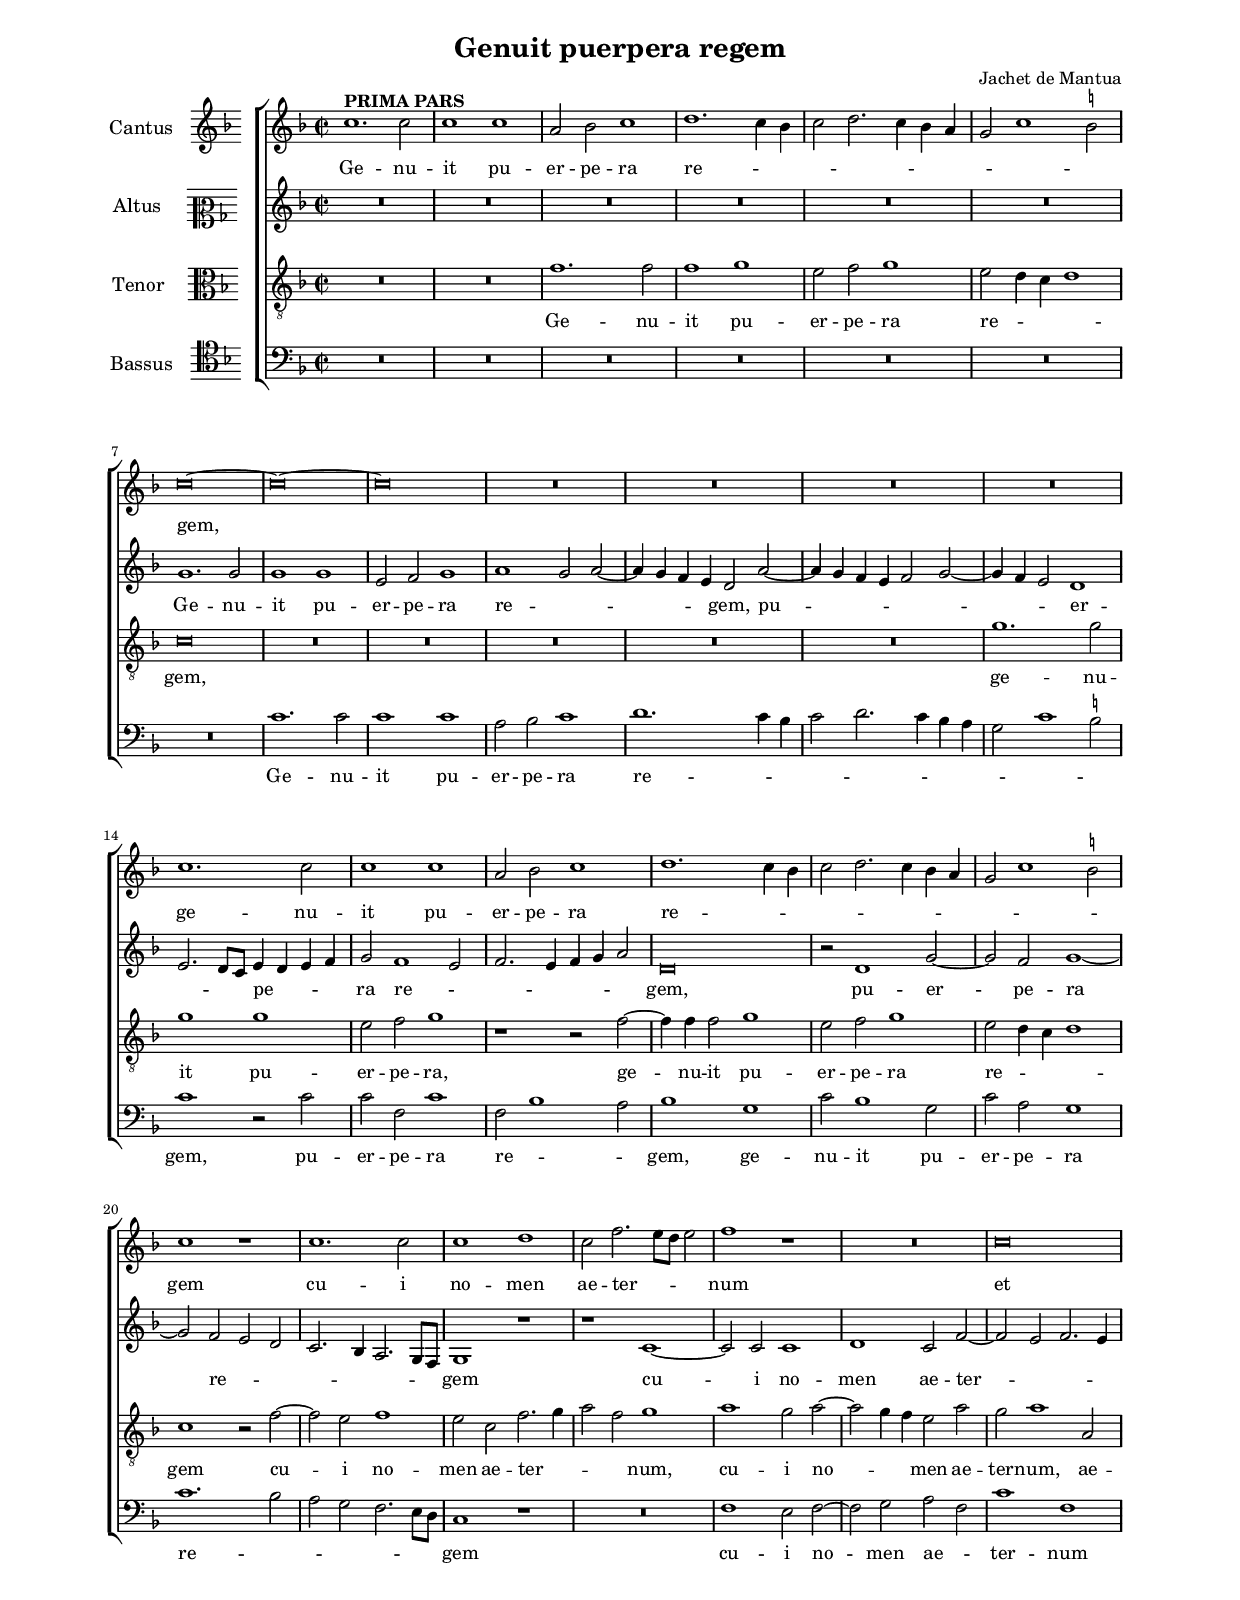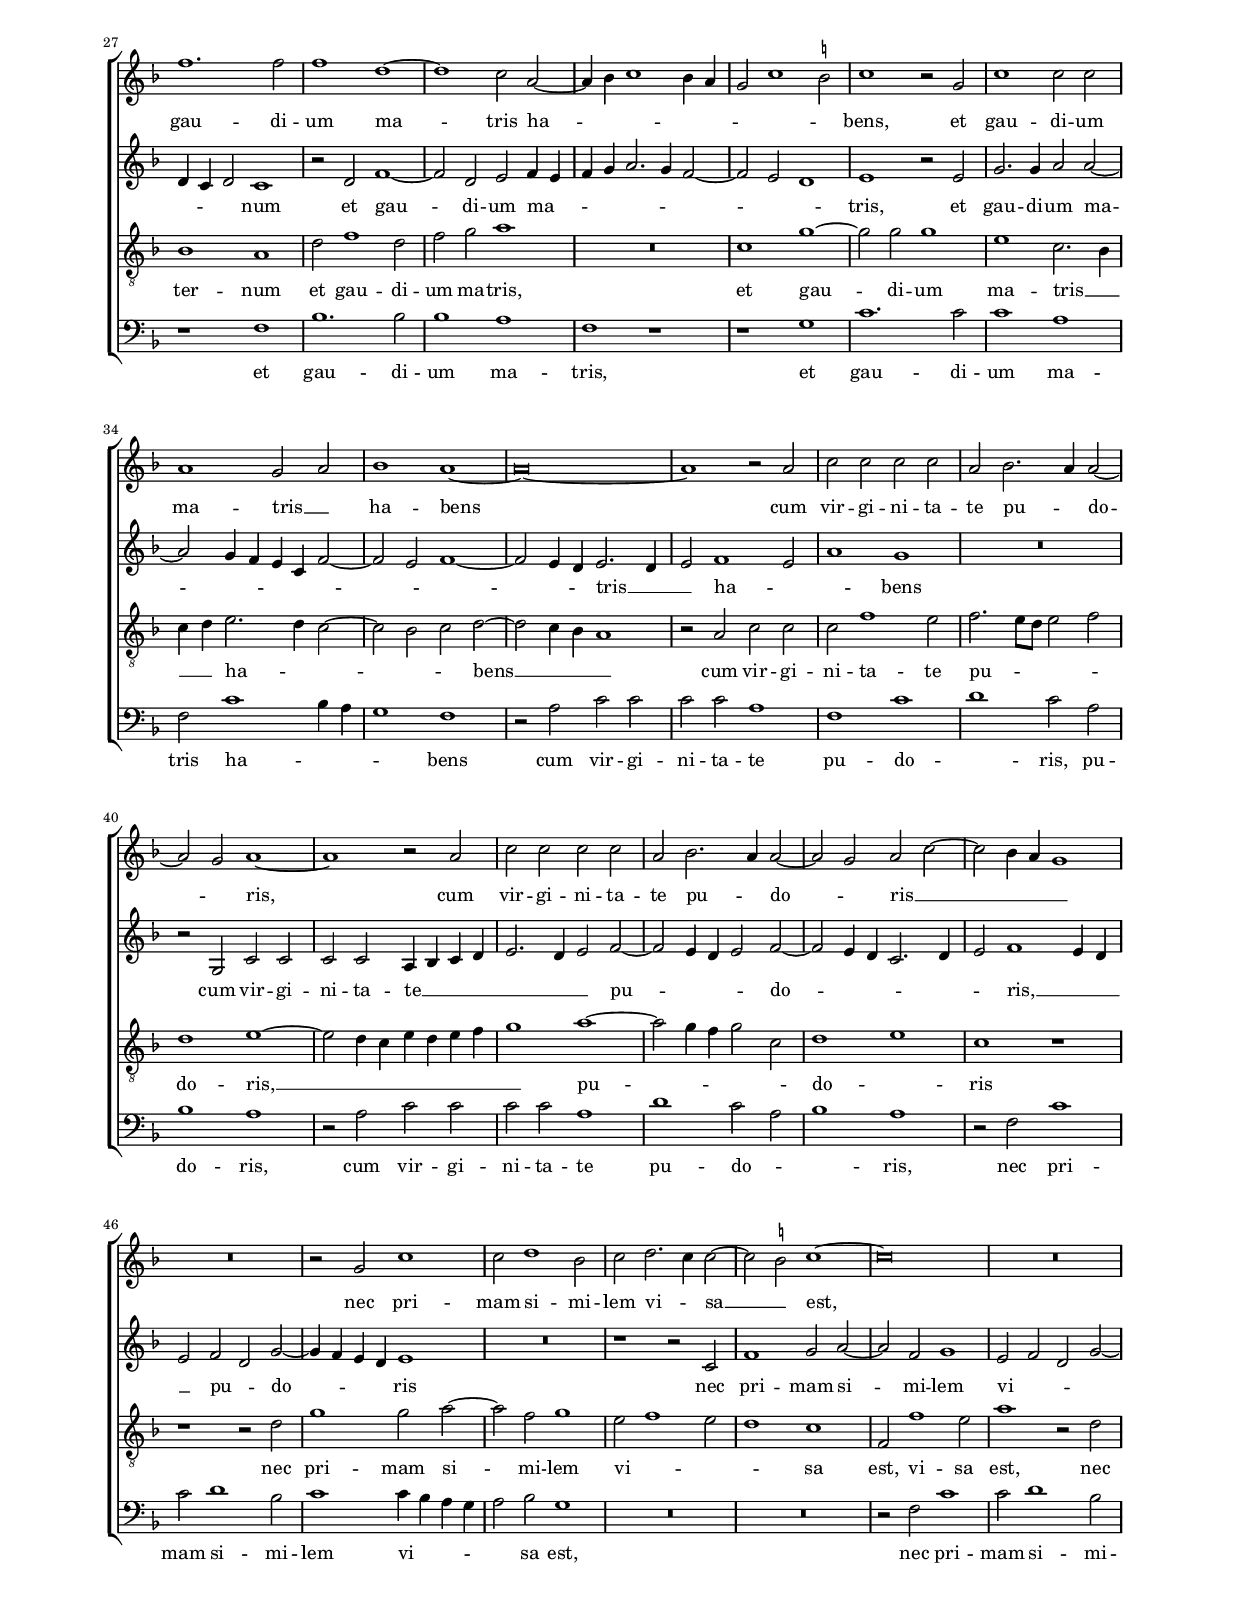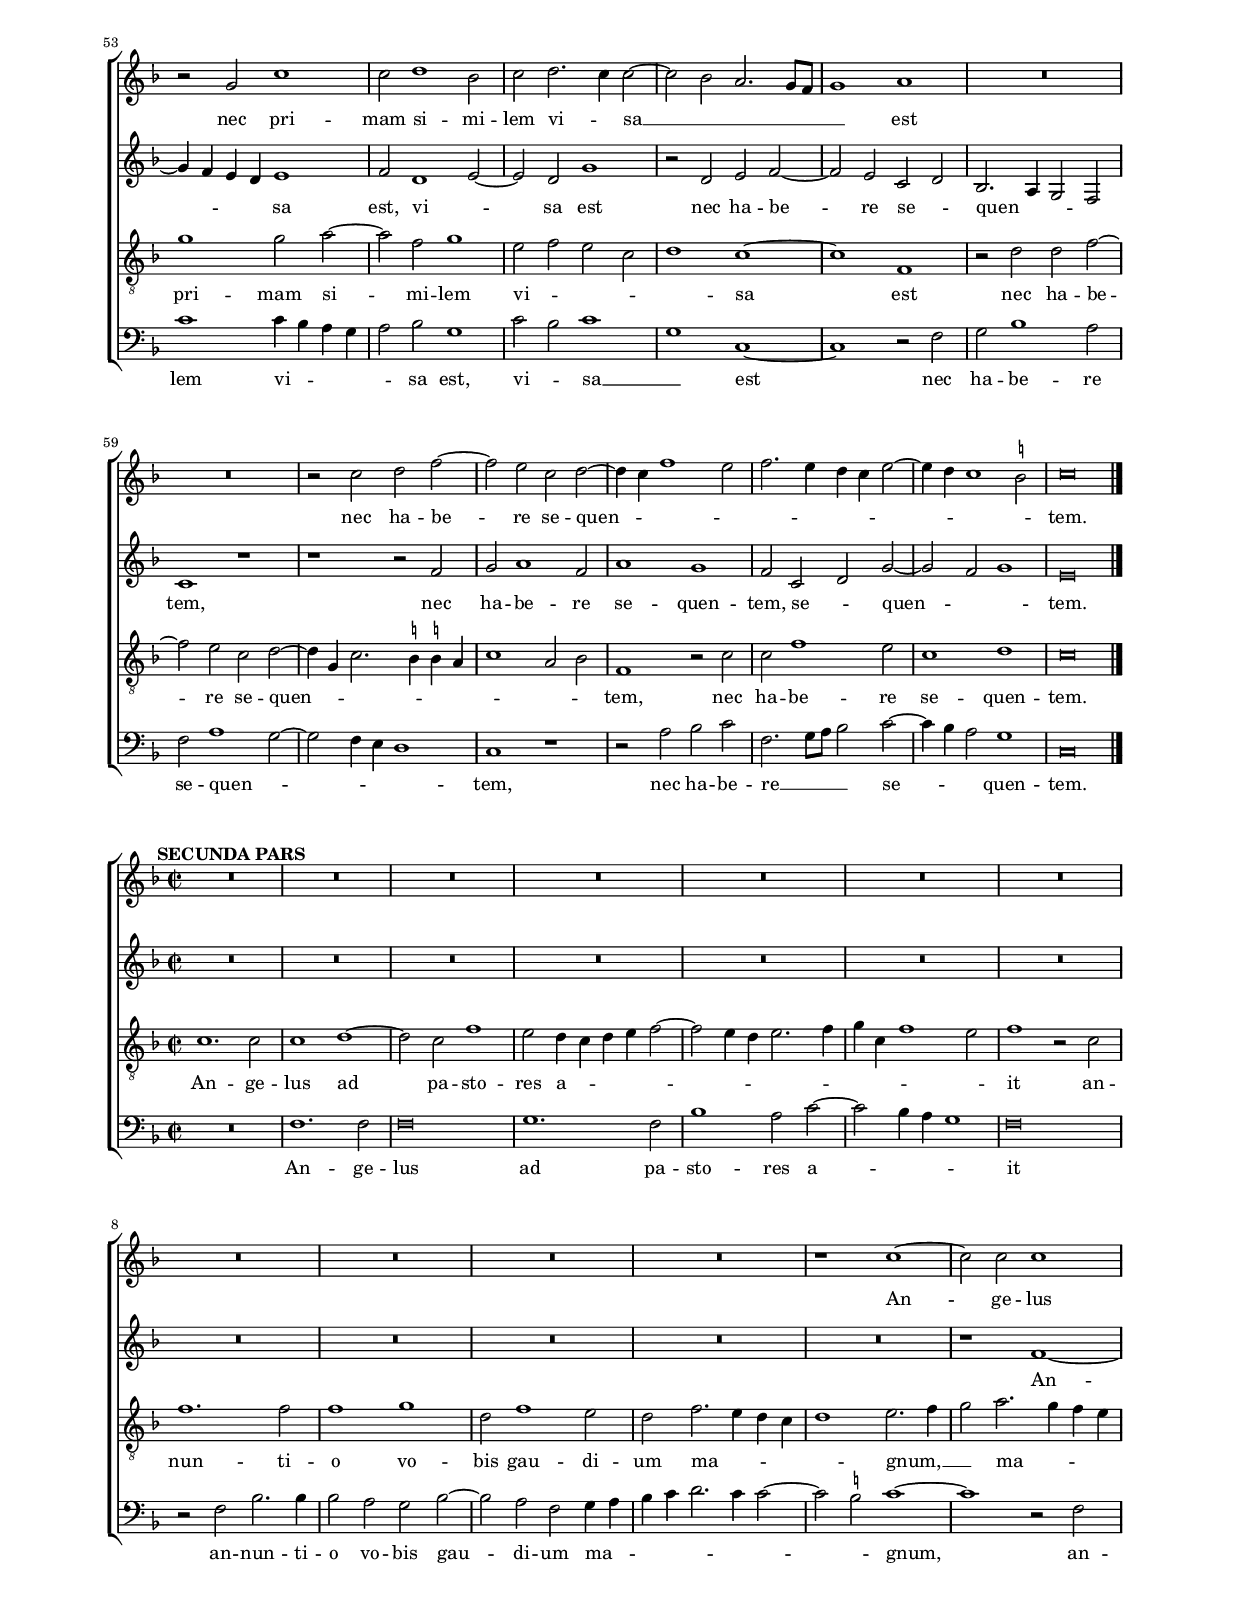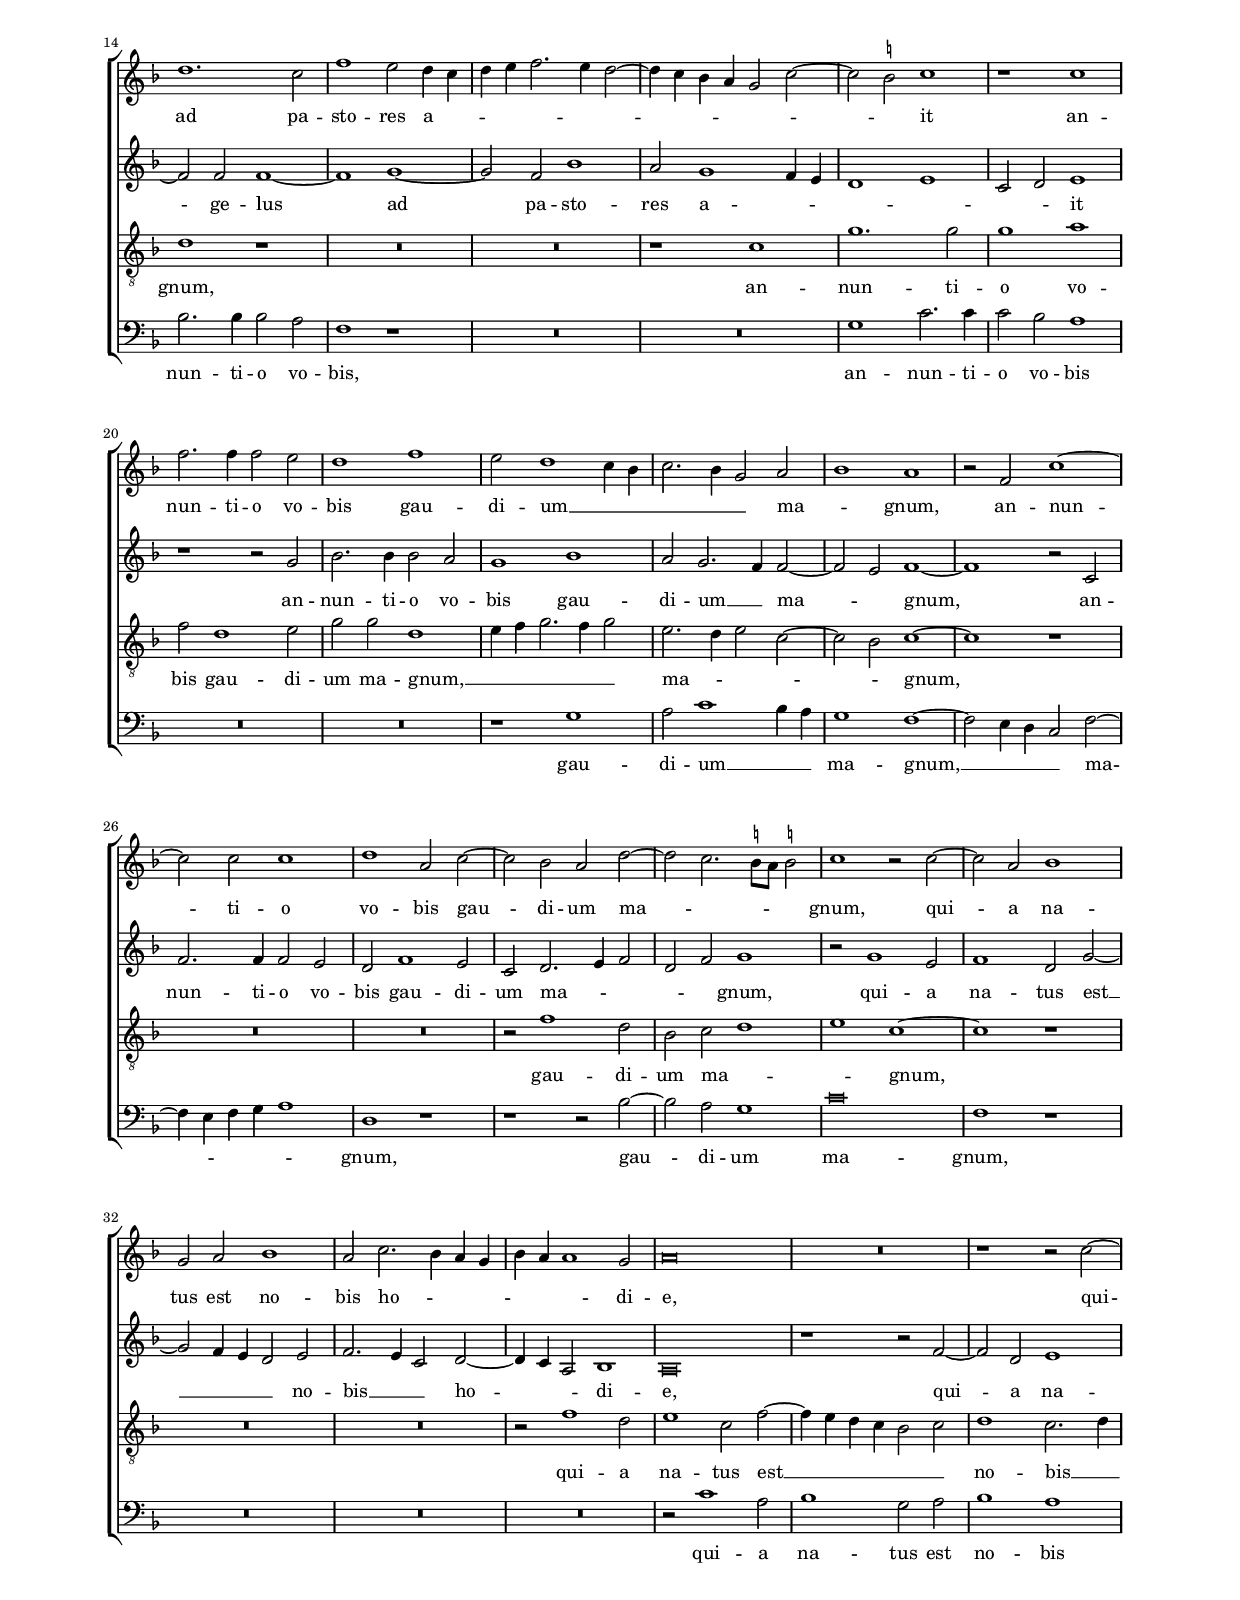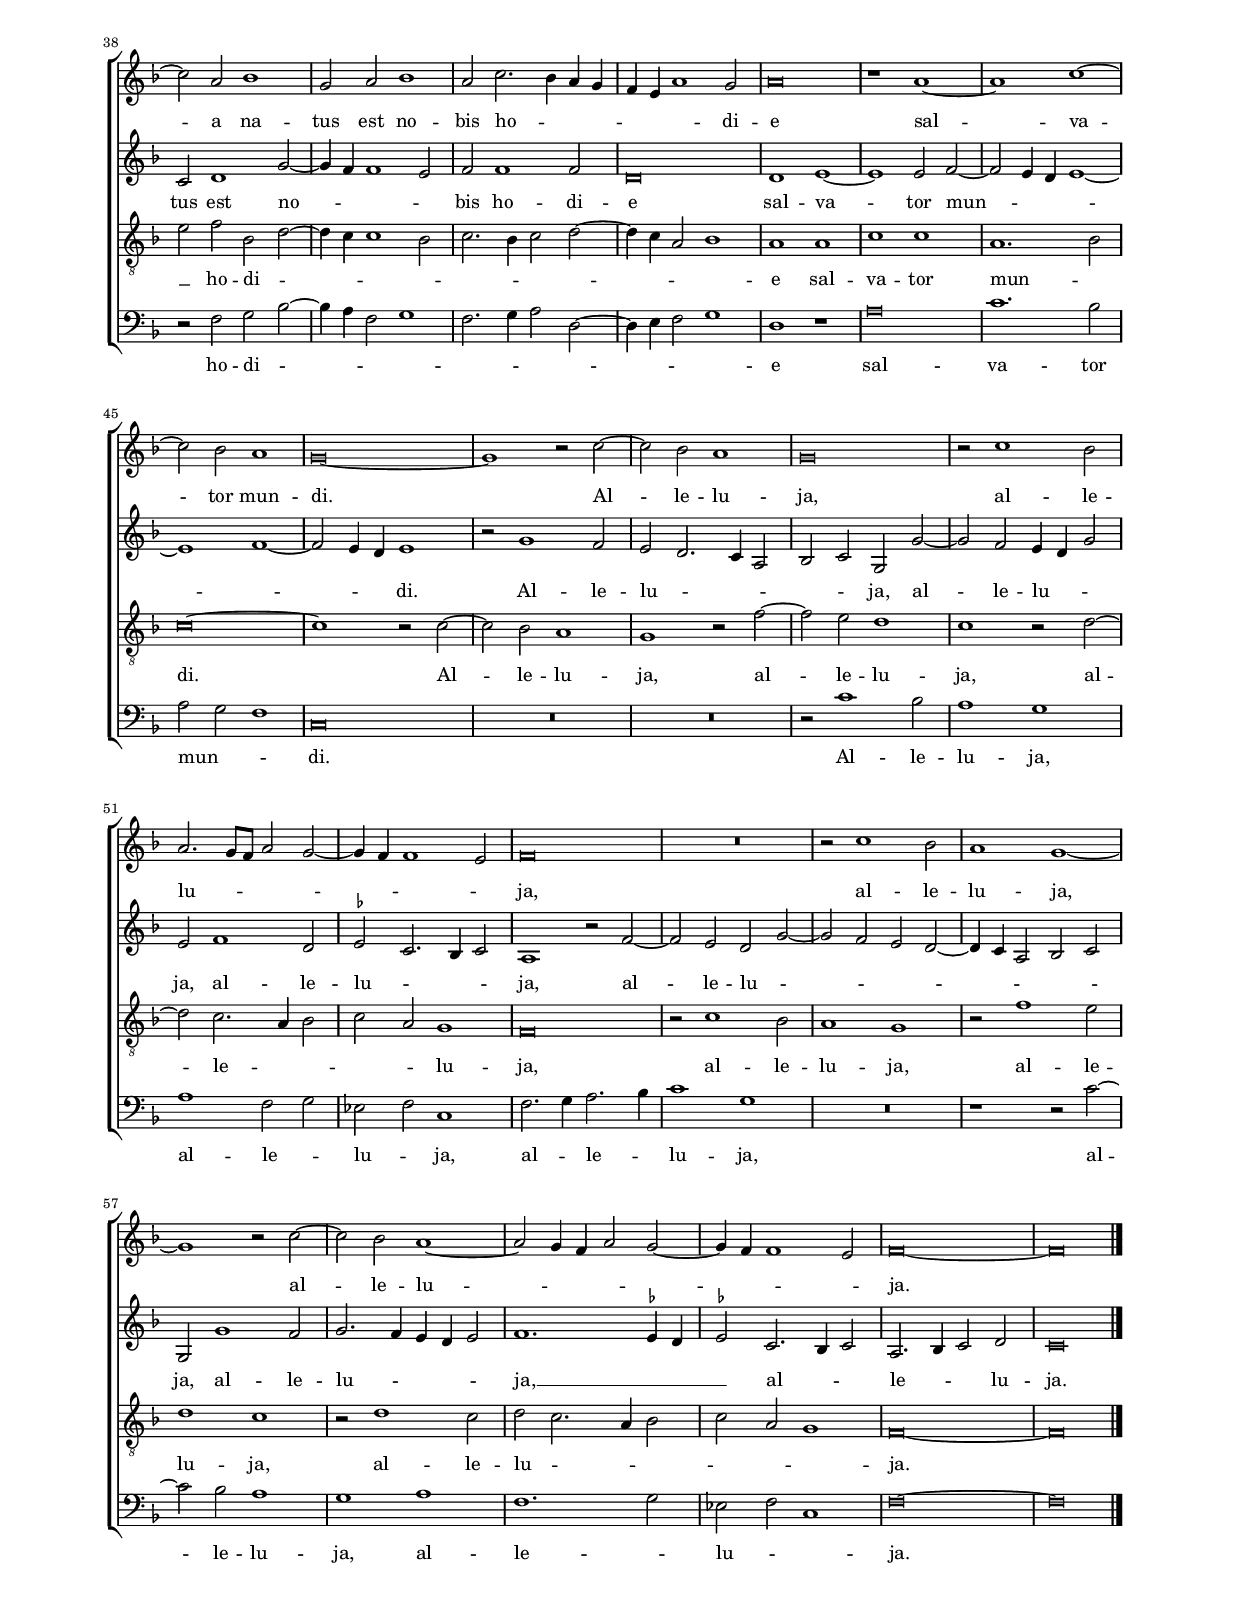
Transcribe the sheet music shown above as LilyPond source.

\header
{
  title="Genuit puerpera regem"
  composer="Jachet de Mantua"
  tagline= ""
}

\version "2.18.2"
\include "deutsch.ly"
#(set-global-staff-size 15)
% #(set-default-paper-size "letter")
#(ly:set-option 'point-and-click #f)

	
	ficta = { \once \set suggestAccidentals = ##t }
	
	forget = #(define-music-function (parser location music) (ly:music?) #{
		\accidentalStyle forget
		$music
		\accidentalStyle default
		#})
	
	m = \melisma
	me = \melismaEnd


\paper
	{
	top-margin = 1.8 \cm
	bottom-margin = 1.8 \cm
	left-margin = 2 \cm
	right-margin = 2 \cm
	ragged-bottom = ##f
	ragged-last-bottom = ##t
	print-page-number = ##f
	score-system-spacing = #'((basic-distance . 18) (minimum-distance . 13) (padding . 7) (strechability . 250))
	system-system-spacing = #'((basic-distance . 18) (minimum-distance . 13) (padding . 7) (strechability . 250))
%	scoreTitleMarkup = \markup { \fill-line  { \null \fontsize #2 \bold \fromproperty #'header:piece \fromproperty #'header:opus } }
	systems-per-page = 4
	page-count = 5
%	min-systems-per-page = 3
	}

global = {
	\key f \major
	\time 2/2 \set Score.measureLength = #(ly:make-moment 2/1)
	}
	

incipitcantus = \markup { \score {
	{
	\set Staff.instrumentName = \markup { \fontsize #1 "Cantus" }
	\key f \major
	\clef violin
	s4 \bar ""
	}
	\layout  {
	raggedright = ##t
	indent = 1.6 \cm
	line-width = 2.2\cm
	\context { \Staff \remove Time_signature_engraver }
	\override Staff.Clef.Y-extent = #'(0 . 0)
	}} \hspace #1 }
      
      
incipitaltus = \markup { \score {
	{
	\set Staff.instrumentName = \markup { \fontsize #1 "Altus" }
	\key f \major
	\clef mezzosoprano
	s4 \bar ""
	}
	\layout  {
	raggedright = ##t
	indent = 1.6 \cm
	line-width = 2.2\cm
	\context { \Staff \remove Time_signature_engraver }
	\override Staff.Clef.Y-extent = #'(0 . 0)
	}} \hspace #1 }


incipittenor = \markup { \score {
	{
	\set Staff.instrumentName = \markup { \fontsize #1 "Tenor" }
	\key f \major
	\clef alto
	s4 \bar ""
	}
	\layout  {
	raggedright = ##t
	indent = 1.6 \cm
	line-width = 2.2\cm
	\context { \Staff \remove Time_signature_engraver }
	\override Staff.Clef.Y-extent = #'(0 . 0)
	}} \hspace #1 }
      
      
incipitbassus = \markup { \score {
	{
	\set Staff.instrumentName = \markup { \fontsize #1 "Bassus" }
	\key f \major
	\clef tenor
	s4 \bar ""
	}
	\layout  {
	raggedright = ##t
	indent = 1.6 \cm
	line-width = 2.2\cm
	\context { \Staff \remove Time_signature_engraver }
	\override Staff.Clef.Y-extent = #'(0 . 0)
	}} \hspace #1 }


cantus =  \relative c''
	{
	c1.^\markup { \left-align \bold "PRIMA PARS" } c2
	c1 c
	a2 b c1
	d1. c4 b
%5
	c2 d2. c4 b a |
	g2 c1 \ficta h2
	c\breve~
	c\breve~
	c\breve
%10
	R\breve |
	R\breve
	R\breve
	R\breve
	c1. c2
%15
	c1 c |
	a2 b c1
	d1. c4 b
	c2 d2. c4 b a
	g2 c1 \ficta h2
%20
	c1 r |
	c1. c2
	c1 d
	c2 f2. e8 d e2
	f1 r
%25
	R\breve |
	c\breve
	f1. f2
	f1 d~
	d1 c2 a~
%30
	a4 b c1 b4 a |
	g2 c1 \ficta h2
	c1 r2 g
	c1 c2 c
	a1 g2 a
%35
	b1 a~ |
	a\breve~
	a1 r2 a
	c2 c c c
	a2 b2. a4 a2~
%40
	a2 g a1~ |
	a1 r2 a
	c2 c c c
	a2 b2. a4 a2~
	a2 g a c~
%45
	c2 b4 a g1 |
	R\breve
	r2 g c1
	c2 d1 b2
	c2 d2. c4 c2~
%50
	c2 \ficta h c1~ |
	c\breve
	R\breve
	r2 g c1
	c2 d1 b2
%55
	c2 d2. c4 c2~ |
	c2 b a2. g8 f
	g1 a
	R\breve
	R\breve
%60
	r2 c d f~ |
	f2 e c d~
	d4 c f1 e2
	f2. e4 d c e2~
	e4 d c1 \ficta h2
%65
	c\breve \bar "|." |
	}
	

altus =  \relative c'
        {
	R\breve
	R\breve
	R\breve
	R\breve
%5
	R\breve |
	R\breve
	g'1. g2
	g1 g
	e2 f g1
%10
	a1 g2 a~ |
	a4 g f e d2 a'~
	a4 g f e f2 g~
	g4 f e2 d1
	e2. d8 c e4 d e f
%15
	g2 f1 e2 |
	f2. e4 f g a2
	d,\breve
	r2 d1 g2~
	g2 f g1~
%20
	g2 f e d |
	c2. b4 a2. g8 f
	g1 r
	r1 c~
	c2 c c1
%25
	d1 c2 f~ |
	f2 e f2. e4
	d4 c d2 c1
	r2 d f1~
	f2 d e f4 e
%30
	f4 g a2. g4 f2~ |
	f2 e d1
	e1 r2 e
	g2. g4 a2 a~
	a2 g4 f e c f2~
%35
	f2 e f1~ |
	f2 e4 d e2. d4
	e2 f1 e2
	a1 g
	R\breve
%40
	r2 g, c c |
	c2 c a4 b c d
	e2. d4 e2 f~
	f2 e4 d e2 f~
	f2 e4 d c2. d4
%45
	e2 f1 e4 d |
	e2 f d g~
	g4 f e d e1
	R\breve
	r1 r2 c
%50
	f1 g2 a~ |
	a2 f g1
	e2 f d g~
	g4 f e d e1
	f2 d1 e2~
%55
	e2 d g1 |
	r2 d e f~
	f2 e c d
	b2. a4 g2 f
	c'1 r
%60
	r1 r2 f |
	g2 a1 f2
	a1 g
	f2 c d g~
	g2 f g1
%65
	e\breve |
	}


tenor =  \relative c'
	{
	R\breve
	R\breve
	f1. f2
	f1 g
%5
	e2 f g1 |
	e2 d4 c d1
	c\breve
	R\breve
	R\breve
%10
	R\breve |
	R\breve
	R\breve
	g'1. g2
	g1 g
%15
	e2 f g1 |
	r1 r2 f~
	f4 f f2 g1
	e2 f g1
	e2 d4 c d1
%20
	c1 r2 f~ |
	f2 e f1
	e2 c f2. g4
	a2 f g1
	a1 g2 a~
%25
	a2 g4 f e2 a |
	g2 a1 a,2
	b1 a
	d2 f1 d2
	f2 g a1
%30
	R\breve |
	c,1 g'~
	g2 g g1
	e1 c2. b4
	c4 d e2. d4 c2~
%35
	c2 b c d~ |
	d2 c4 b a1
	r2 a c c
	c2 f1 e2
	f2. e8 d e2 f
%40
	d1 e~ |
	e2 d4 c e d e f
	g1 a~
	a2 g4 f g2 c,
	d1 e
%45
	c1 r |
	r1 r2 d
	g1 g2 a~
	a2 f g1
	e2 f1 e2
%50
	d1 c |
	f,2 f'1 e2
	a1 r2 d,
	g1 g2 a~
	a2 f g1
%55
	e2 f e c |
	d1 c~
	c1 f,
	r2 d' d f~
	f2 e c d~
%60
	d4 g, c2. \ficta h4 \ficta h! a |
	c1 a2 b
	f1 r2 c'
	c2 f1 e2
	c1 d
%65
	c\breve |
	}


bassus  =  \relative c
	{
	R\breve
	R\breve
	R\breve
	R\breve
%5
	R\breve |
	R\breve
	R\breve
	c'1. c2
	c1 c
%10
	a2 b c1 |
	d1. c4 b
	c2 d2. c4 b a
	g2 c1 \ficta h2
	c1 r2 c
%15
	c2 f, c'1 |
	f,2 b1 a2
	b1 g
	c2 b1 g2
	c2 a g1
%20
	c1. b2 |
	a2 g f2. e8 d
	c1 r
	R\breve
	f1 e2 f~
%25
	f2 g a f |
	c'1 f,
	r1 f
	b1. b2
	b1 a
%30
	f1 r |
	r1 g
	c1. c2
	c1 a
	f2 c'1 b4 a
%35
	g1 f |
	r2 a c c
	c2 c a1
	f1 c'1
	d1 c2 a
%40
	b1 a |
	r2 a c c
	c2 c a1
	d1 c2 a
	b1 a
%45
	r2 f c'1 |
	c2 d1 b2
	c1 c4 b a g
	a2 b g1
	R\breve
%50
	R\breve |
	r2 f c'1
	c2 d1 b2
	c1 c4 b a g
	a2 b g1
%55
	c2 b c1 |
	g1 c,~
	c1 r2 f
	g2 b1 a2
	f2 a1 g2~
%60
	g2 f4 e d1 |
	c1 r
	r2 a' b c
	f,2. g8 a b2 c~
	c4 b a2 g1
%65
	c,\breve |
	}
	
lyricscantus = \lyricmode {
	Ge -- nu -- it pu -- er -- pe -- ra re -- _ _ _ _ _ _ _ _ _ _ gem,
	ge -- nu -- it pu -- er -- pe -- ra re -- _ _ _ _ _ _ _ _ _ _ gem
	cu -- i no -- men ae -- ter -- _ _ _ num
	et gau -- di -- um ma -- tris ha -- _ _ _ _ _ _ _ bens,
	et gau -- di -- um ma -- tris __ _ ha -- bens
	cum vir -- gi -- ni -- ta -- te pu -- _ do -- _ ris,
	cum vir -- gi -- ni -- ta -- te pu -- _ do -- _ ris __ _ _ _ _
	nec pri -- mam si -- mi -- lem vi -- _ sa __ _ est,
	nec pri -- mam si -- mi -- lem vi -- _ sa __ _ _ _ _ _ est
	nec ha -- be -- re se -- quen -- _ _ _ _ _ _ _ _ _ _ _ tem.
	}
	
	
lyricsaltus = \lyricmode {
	Ge -- nu -- it pu -- er -- pe -- ra re -- _ _ _ _ _ gem,
	pu -- _ _ _ _ _ _ _ er -- _ _ _ pe -- _ _ _ ra re -- _ _ _ _ _ _ gem,
	pu -- er -- pe -- ra re -- _ _ _ _ _ _ _ gem
	cu -- i no -- men ae -- ter -- _ _ _ _ _ _ num
	et gau -- di -- um ma -- _ _ _ _ _ _ _ _ tris,
	et gau -- di -- um ma -- _ _ _ _ _ _ _ _ _ tris __ _ _ ha -- _ _ bens
	cum vir -- gi -- ni -- ta -- te __ _ _ _ _ _ _ pu -- _ _ _ do -- _ _ _ _ _ ris, __ _ _ _
	pu -- _ do -- _ _ _ ris
	nec pri -- mam si -- mi -- lem vi -- _ _ _ _ _ _ sa est,
	vi -- _ sa est
	nec ha -- be -- re se -- _ quen -- _ _ _ tem,
	nec ha -- be -- re se -- quen -- tem,
	se -- _ quen -- _ _ tem.
	}
	

lyricstenor = \lyricmode {
	Ge -- nu -- it pu -- er -- pe -- ra re -- _ _ _ gem,
	ge -- nu -- it pu -- er -- pe -- ra,
	ge -- nu -- it pu -- er -- pe -- ra re -- _ _ _ gem
	cu -- i no -- men ae -- ter -- _ _ _ num,
	cu -- i no -- _ _ men ae -- ter -- num,
	ae -- ter -- num
	et gau -- di -- um ma -- tris,
	et gau -- di -- um ma -- tris __ _ _ _ ha -- _ _ _ _ bens __ _ _ _
	cum vir -- gi -- ni -- ta -- te pu -- _ _ _ _ do -- ris, __ _ _ _ _ _ _ _
	pu -- _ _ _ _ do -- _ ris
	nec pri -- mam si -- mi -- lem vi -- _ _ _ sa est,
	vi -- sa est,
	nec pri -- mam si -- mi -- lem vi -- _ _ _ _ sa est
	nec ha -- be -- re se -- quen -- _ _ _ _ _ _ _ _ tem,
	nec ha -- be -- re se -- quen -- tem.
	}
	
	
lyricsbassus = \lyricmode {
	Ge -- nu -- it pu -- er -- pe -- ra re -- _ _ _ _ _ _ _ _ _ _ gem,
	pu -- er -- pe -- ra re -- _ _ gem,
	ge -- nu -- it pu -- er -- pe -- ra re -- _ _ _ _ _ _ gem
	cu -- i no -- men ae -- _ ter -- num
	et gau -- di -- um ma -- tris,
	et gau -- di -- um ma -- tris ha -- _ _ _ bens
	cum vir -- gi -- ni -- ta -- te pu -- do -- _ ris,
	pu -- do -- ris,
	cum vir -- gi -- ni -- ta -- te pu -- do -- _ _ ris,
	nec pri -- mam si -- mi -- lem vi -- _ _ _ _ sa est,
	nec pri -- mam si -- mi -- lem vi -- _ _ _ _ sa est,
	vi -- _ sa __ _ est
	nec ha -- be -- re se -- quen -- _ _ _ _ tem,
	nec ha -- be -- re __ _ _ _ se -- _ _ quen -- tem.
	}
	

\score
{  
  % \transpose {
	\new ChoirStaff \with { \override StaffGrouper.staff-staff-spacing.basic-distance = #12 }
	<<
	
	\new Staff << \global
	\new Voice="v1" {
		\set Staff.instrumentName=\incipitcantus
		\set Staff.midiInstrument = "reed organ"
		\clef violin
		\cantus }
	\new Lyrics \lyricsto "v1" {\lyricscantus }
	>>

	
	\new Staff << \global
	\new Voice="v2" {
		\set Staff.instrumentName=\incipitaltus
		\set Staff.midiInstrument = "reed organ"
		\clef violin 
		\altus}
	\new Lyrics \lyricsto "v2" {\lyricsaltus }
	>>

	
	\new Staff << \global
	\new Voice="v3" {
		\set Staff.instrumentName=\incipittenor
		\set Staff.midiInstrument = "reed organ"
		\clef "G_8"
		\tenor }
	\new Lyrics \lyricsto "v3" {\lyricstenor }
	>>

	
	\new Staff << \global
	\new Voice="v4" {
		\set Staff.instrumentName=\incipitbassus
		\set Staff.midiInstrument = "reed organ"
		\clef bass 
		\bassus }
	\new Lyrics \lyricsto "v4" {\lyricsbassus}
	>>
	
	>>
	% } % transpose
		
	\layout
	{
	indent = 2.5 \cm
	\context { \Lyrics \override VerticalAxisGroup.nonstaff-relatedstaff-spacing.padding = #1.5 }
	\context { \Staff \override TimeSignature.break-visibility = #end-of-line-invisible }
%	\context { \Staff \override InstrumentName.X-offset = #'-25 }
%	\context { \Voice \override Slur.transparent = ##t }
%	\context { \Voice \override AccidentalSuggestion.avoid-slur = #'ignore }
%	\context { \Voice \override AccidentalSuggestion.outside-staff-priority = ##f }
	\context { \Score \override BarNumber.padding = #2 }
	\context { \Voice \override NoteHead.style = #'baroque }
	}

\midi
	{
    	\tempo 2 = 90
	}
	
}

%%%%%%%%%%%%%%%%%%%%  PARS SECUNDA


global = {
	\key f \major
	\time 2/2 \set Score.measureLength = #(ly:make-moment 2/1)
	}

	
cantus =  \relative c''
	{
	R\breve^\markup { \left-align \bold "SECUNDA PARS" }
	R\breve
	R\breve
	R\breve
%5
	R\breve |
	R\breve
	R\breve
	R\breve
	R\breve
%10
	R\breve |
	R\breve
	r1 c~
	c2 c c1
	d1. c2
%15
	f1 e2 d4 c |
	d4 e f2. e4 d2~
	d4 c b a g2 c~
	c2 \ficta h c1
	r1 c
%20
	f2. f4 f2 e |
	d1 f
	e2 d1 c4 b
	c2. b4 g2 a
	b1 a
%25
	r2 f c'1~ |
	c2 c c1
	d1 a2 c~
	c2 b a d~
	d2 c2. \stemDown \ficta h8 a \stemNeutral \ficta h!2
%30
	c1 r2 c~ |
	c2 a b1
	g2 a b1
	a2 c2. b4 a g
	b4 a a1 g2
%35
	a\breve |
	R\breve
	r1 r2 c~
	c2 a b1
	g2 a b1
%40
	a2 c2. b4 a g |
	f4 e a1 g2
	a\breve
	r1 a~
	a1 c~
%45
	c2 b a1 |
	g\breve~
	g1 r2 c~
	c2 b a1
	g\breve
%50
	r2 c1 b2 |
	a2. g8 f a2 g~
	g4 f f1 e2
	f\breve
	R\breve
%55
	r2 c'1 b2 |
	a1 g~
	g1 r2 c~
	c2 b a1~
	a2 g4 f a2 g~
%60
	g4 f f1 e2 |
	f\breve~
	f\breve \bar "|." |
	}


altus =  \relative c'
        {
	R\breve
	R\breve
	R\breve
	R\breve
%5
	R\breve |
	R\breve
	R\breve
	R\breve
	R\breve
%10
	R\breve |
	R\breve
	R\breve
	r1 f~
	f2 f f1~
%15
	f1 g~ |
	g2 f b1
	a2 g1 f4 e
	d1 e
	c2 d e1
%20
	r1 r2 g |
	b2. b4 b2 a
	g1 b
	a2 g2. f4 f2~
	f2 e f1~
%25
	f1 r2 c |
	f2. f4 f2 e
	d2 f1 e2
	c2 d2. e4 f2
	d2 f g1
%30
	r2 g1 e2 |
	f1 d2 g~
	g2 f4 e d2 e
	f2. e4 c2 d~
	d4 c a2 b1
%35
	a\breve |
	r1 r2 f'~
	f2 d e1
	c2 d1 g2~
	g4 f f1 e2
%40
	f2 f1 f2 |
	d\breve
	d1 e~
	e1 e2 f~
	f2 e4 d e1~
%45
	e1 f~
	f2 e4 d e1
	r2 g1 f2
	e2 d2. c4 a2
	b2 c g g'~
%50
	g2 f e4 d g2 |
	e2  f1 d2
	\ficta es2 c2. b4 c2
	a1 r2 f'~
	f2 e d g~
%55
	g2 f e d~ |
	d4 c a2 b c
	g2 g'1 f2
	g2. f4 e d e2
	f1. \ficta es4 d
%60
	\ficta es2 c2. b4 c2 |
	a2. b4 c2 d
	c\breve |
	}


tenor =  \relative c'
	{
	c1. c2
	c1 d~
	d2 c f1
	e2 d4 c d e f2~
%5
	f2 e4 d e2. f4 |
	g4 c, f1 e2
	f1 r2 c
	f1. f2
	f1 g
%10
	d2 f1 e2 |
	d2 f2. e4 d c
	d1 e2. f4
	g2 a2. g4 f e
	d1 r
%15
	R\breve |
	R\breve
	r1 c
	g'1. g2
	g1 a
%20
	f2 d1 e2 |
	g2 g d1
	e4 f g2. f4 g2
	e2. d4 e2 c~
	c2 b c1~
%25
	c1 r |
	R\breve
	R\breve
	r2 f1 d2
	b2 c d1
%30
	e1 c~ |
	c1 r
	R\breve
	R\breve
	r2 f1 d2
%35
	e1 c2 f~ |
	f4 e d c b2 c
	d1 c2. d4
	e2 f b, d~
	d4 c c1 b2
%40
	c2. b4 c2 d~ |
	d4 c a2 b1
	a1 a
	c1 c
	a1. b2
%45
	c\breve~ |
	c1 r2 c~ |
	c2 b a1
	g1 r2 f'~
	f2 e d1
%50
	c1 r2 d~ |
	d2 c2. a4 b2
	c2 a g1
	f\breve
	r2 c'1 b2
%55
	a1 g |
	r2 f'1 e2
	d1 c
	r2 d1 c2
	d2 c2. a4 b2
%60
	c2 a g1 |
	f\breve~ 
	f\breve |
	}


bassus  =  \relative c
	{
	R\breve
	f1. f2
	f\breve
	g1. f2
%5
	b1 a2 c~ |
	c2 b4 a g1
	f\breve
	r2 f b2. b4
	b2 a g b~
%10
	b2 a f g4 a |
	b4 c d2. c4 c2~
	c2 \ficta h c1~
	c1 r2 f,
	b2. b4 b2 a
%15
	f1 r |
	R\breve
	R\breve
	g1 c2. c4
	c2 b a1
%20
	R\breve |
	R\breve
	r1 g
	a2 c1 b4 a
	g1 f~
%25
	f2 e4 d c2 f~ |
	f4 e f g a1
	d,1 r
	r1 r2 b'~
	b2 a g1
%30
	c\breve |
	f,1 r
	R\breve
	R\breve
	R\breve
%35
	r2 c'1 a2 |
	b1 g2 a
	b1 a
	r2 f g b~
	b4 a f2 g1
%40
	f2. g4 a2 d,~ |
	d4 e f2 g1
	d1 r
	a'\breve
	c1. b2
%45
	a2 g f1 |
	c\breve
	R\breve
	R\breve
	r2 c'1 b2
%50
	a1 g |
	a1 f2 g
	es2 f c1
	f2. g4 a2. b4
	c1 g
%55
	R\breve |
	r1 r2 c~
	c2 b a1
	g1 a
	f1. g2
%60
	es2 f c1 |
	f\breve~
	f\breve |
	}
	
lyricscantus = \lyricmode {
	An -- ge -- lus ad pa -- sto -- res a -- _ _ _ _ _ _ _ _ _ _ _ _ it
	an -- nun -- ti -- o vo -- bis gau -- di -- um __ _ _ _ _ _ ma -- _ gnum,
	an -- nun -- ti -- o vo -- bis gau -- di -- um ma -- _ _ _ _ gnum,
	qui -- a na -- tus est no -- bis ho -- _ _ _ _ _ _ di -- e,
	qui -- a na -- tus est no -- bis ho -- _ _ _ _ _ _ di -- e
	sal -- va -- tor mun -- di.
	Al -- le -- lu -- ja,
	al -- le -- lu -- _ _ _ _ _ _ _ ja,
	al -- le -- lu -- ja,
	al -- le -- lu -- _ _ _ _ _ _ _ ja.
	}
	
	
lyricsaltus = \lyricmode {
	An -- ge -- lus ad pa -- sto -- res a -- _ _ _ _ _ _ it
	an -- nun -- ti -- o vo -- bis gau -- di -- um __ _ ma -- _ gnum,
	an -- nun -- ti -- o vo -- bis gau -- di -- um ma -- _ _ _ _ gnum,
	qui -- a na -- tus est __ _ _ _ no -- bis __ _ _ ho -- _ _ di -- e,
	qui -- a na -- tus est no -- _ _ _ bis ho -- di -- e
	sal -- va -- tor mun -- _ _ _ _ _ _ di.
	Al -- le -- lu -- _ _ _ _ _ ja,
	al -- le -- lu -- _ _ ja,
	al -- le -- lu -- _ _ _ ja,
	al -- le -- lu -- _ _ _ _ _ _ _ _ ja,
	al -- le -- lu -- _ _ _ _ ja, __ _ _ _
	al -- _ _ le -- _ _ lu -- ja.
	}
	

lyricstenor = \lyricmode {
	An -- ge -- lus ad pa -- sto -- res a -- _ _ _ _ _ _ _ _ _ _ _ _ it
	an -- nun -- ti -- o vo -- bis gau -- di -- um ma -- _ _ _ _ gnum, __ _ _
	ma -- _ _ _ gnum,
	an -- nun -- ti -- o vo -- bis gau -- di -- um ma -- gnum, __ _ _ _ _ _
	ma -- _ _ _ _ gnum,
	gau -- di -- um ma -- _ _ gnum,
	qui -- a na -- tus est __ _ _ _ _ _ no -- bis __ _ _ ho -- di -- _ _ _ _ _ _ _ _ _ _ _ e
	sal -- va -- tor mun -- _ di.
	Al -- le -- lu -- ja,
	al -- le -- lu -- ja,
	al -- le -- _ _ _ _ lu -- ja,
	al -- le -- lu -- ja,
	al -- le -- lu -- ja,
	al -- le -- lu -- _ _ _ _ _ _ ja.
	}
	
	
lyricsbassus = \lyricmode {
	An -- ge -- lus ad pa -- sto -- res a -- _ _ _ it
	an -- nun -- ti -- o vo -- bis gau -- di -- um ma -- _ _ _ _ _ _ _ gnum,
	an -- nun -- ti -- o vo -- bis,
	an -- nun -- ti -- o vo -- bis gau -- di -- um __ _ _ ma -- gnum, __ _ _ _ 
	ma -- _ _ _ _ gnum,
	gau -- di -- um ma -- gnum,
	qui -- a na -- tus est no -- bis ho -- di -- _ _ _ _ _ _ _ _ _ _ _ e
	sal -- va -- tor mun -- _ _ di.
	Al -- le -- lu -- ja,
	al -- le -- _ lu -- _ ja,
	al -- _ le -- _ lu -- ja,
	al -- le -- lu -- ja,
	al -- le -- _ lu -- _ _ ja.
	}
	

\score
{  
  % \transpose {
	\new ChoirStaff \with { \override StaffGrouper.staff-staff-spacing.basic-distance = #12 }
	<<
	
	\new Staff <<\global
	\new Voice="v1" {
	  %\set Staff.instrumentName="Cantus"
		\set Staff.midiInstrument = "reed organ"
		\clef violin
		\cantus }
	\new Lyrics \lyricsto "v1" {\lyricscantus }
	>>

	
	\new Staff << \global
	\new Voice="v2" {
	  %\set Staff.instrumentName="Altus"
		\set Staff.midiInstrument = "reed organ"
		\clef violin 
		\altus}
	\new Lyrics \lyricsto "v2" {\lyricsaltus }
	>>

	
	\new Staff <<\global
	\new Voice="v3" {
	  %\set Staff.instrumentName="Tenor"
		\set Staff.midiInstrument = "reed organ"
		\clef "G_8"
		\tenor }
	\new Lyrics \lyricsto "v3" {\lyricstenor }
	>>
	
	
	\new Staff <<\global
	\new Voice="v4" {
	  %\set Staff.instrumentName="Bassus"
		\set Staff.midiInstrument = "reed organ"
		\clef bass 
		\bassus }
	\new Lyrics \lyricsto "v4" {\lyricsbassus}
	>>
	
	>>
	% } % transpose
		
	\layout
	{
	indent = 0 \cm
	\context { \Lyrics \override VerticalAxisGroup.nonstaff-relatedstaff-spacing.padding = #1.5 }
	\context { \Staff \override TimeSignature.break-visibility = #end-of-line-invisible }
%	\context { \Staff \override InstrumentName.X-offset = #'-25 }
%	\context { \Voice \override Slur.transparent = ##t }
%	\context { \Voice \override AccidentalSuggestion.avoid-slur = #'ignore }
%	\context { \Voice \override AccidentalSuggestion.outside-staff-priority = ##f }
	\context { \Score \override BarNumber.padding = #2 }
	\context { \Voice \override NoteHead.style = #'baroque }
	}
	
\midi
	{
    	\tempo 2 = 90
	}
	
}

% EOF